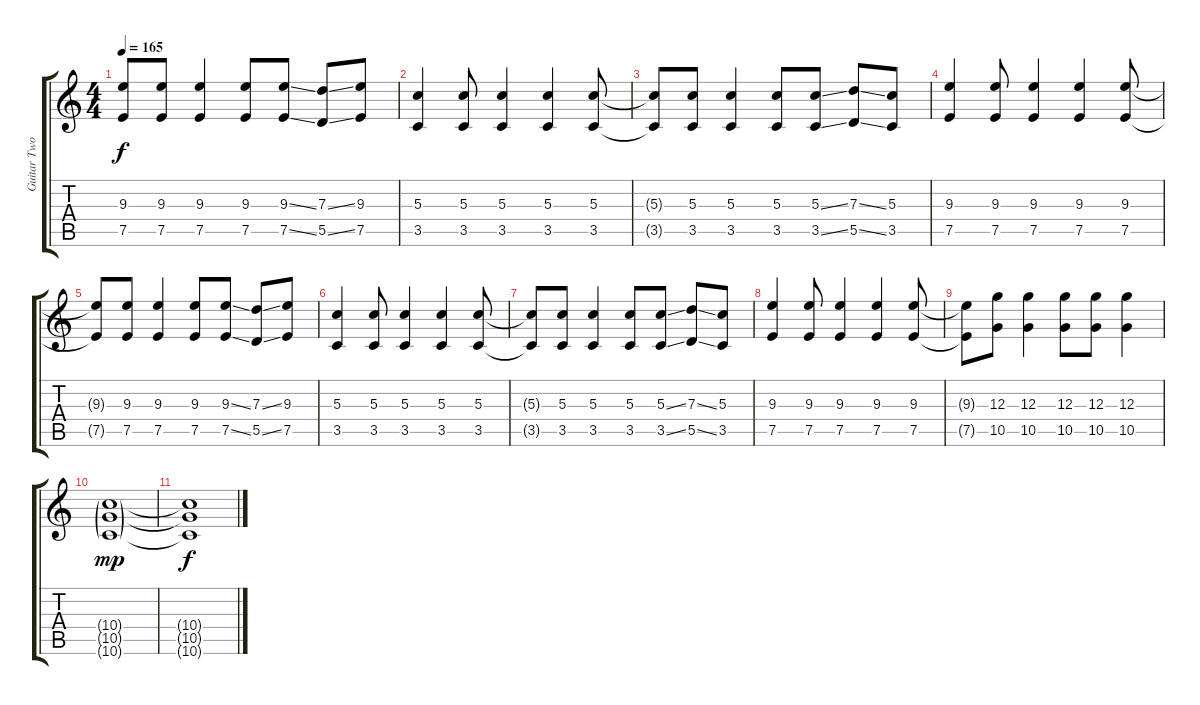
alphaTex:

\track ("Guitar Two" "Guitar Two") {instrument distortionguitar}
\staff {score tabs}
\tuning (E4 B3 G3 D3 A2 D2) {hide}
\ts (4 4)
\tempo 165
\clef g2
\ks c
(9.3{t} 7.5{t}).8{dy f} (9.3 7.5).8 (9.3 7.5).4 (9.3 7.5).8 (9.3{ss} 7.5{ss}).8 (7.3{ss} 5.5{ss}).8 (9.3 7.5).8 |
(5.3 3.5).4 (5.3 3.5).8 (5.3 3.5).4 (5.3 3.5).4 (5.3 3.5).8 |
(5.3{t} 3.5{t}).8 (5.3 3.5).8 (5.3 3.5).4 (5.3 3.5).8 (5.3{ss} 3.5{ss}).8 (7.3{ss} 5.5{ss}).8 (5.3 3.5).8 |
(9.3 7.5).4 (9.3 7.5).8 (9.3 7.5).4 (9.3 7.5).4 (9.3 7.5).8 |
(9.3{t} 7.5{t}).8 (9.3 7.5).8 (9.3 7.5).4 (9.3 7.5).8 (9.3{ss} 7.5{ss}).8 (7.3{ss} 5.5{ss}).8 (9.3 7.5).8 |
(5.3 3.5).4 (5.3 3.5).8 (5.3 3.5).4 (5.3 3.5).4 (5.3 3.5).8 |
(5.3{t} 3.5{t}).8 (5.3 3.5).8 (5.3 3.5).4 (5.3 3.5).8 (5.3{ss} 3.5{ss}).8 (7.3{ss} 5.5{ss}).8 (5.3 3.5).8 |
(9.3 7.5).4 (9.3 7.5).8 (9.3 7.5).4 (9.3 7.5).4 (9.3 7.5).8 |
(9.3{t} 7.5{t}).8 (12.3 10.5).8 (12.3 10.5).4 (12.3 10.5).8 (12.3 10.5).8 (12.3 10.5).4 |
(10.4{g} 10.5{g} 10.6{g}).1{dy mp} |
(10.4{t} 10.5{t} 10.6{t}).1{dy f}
